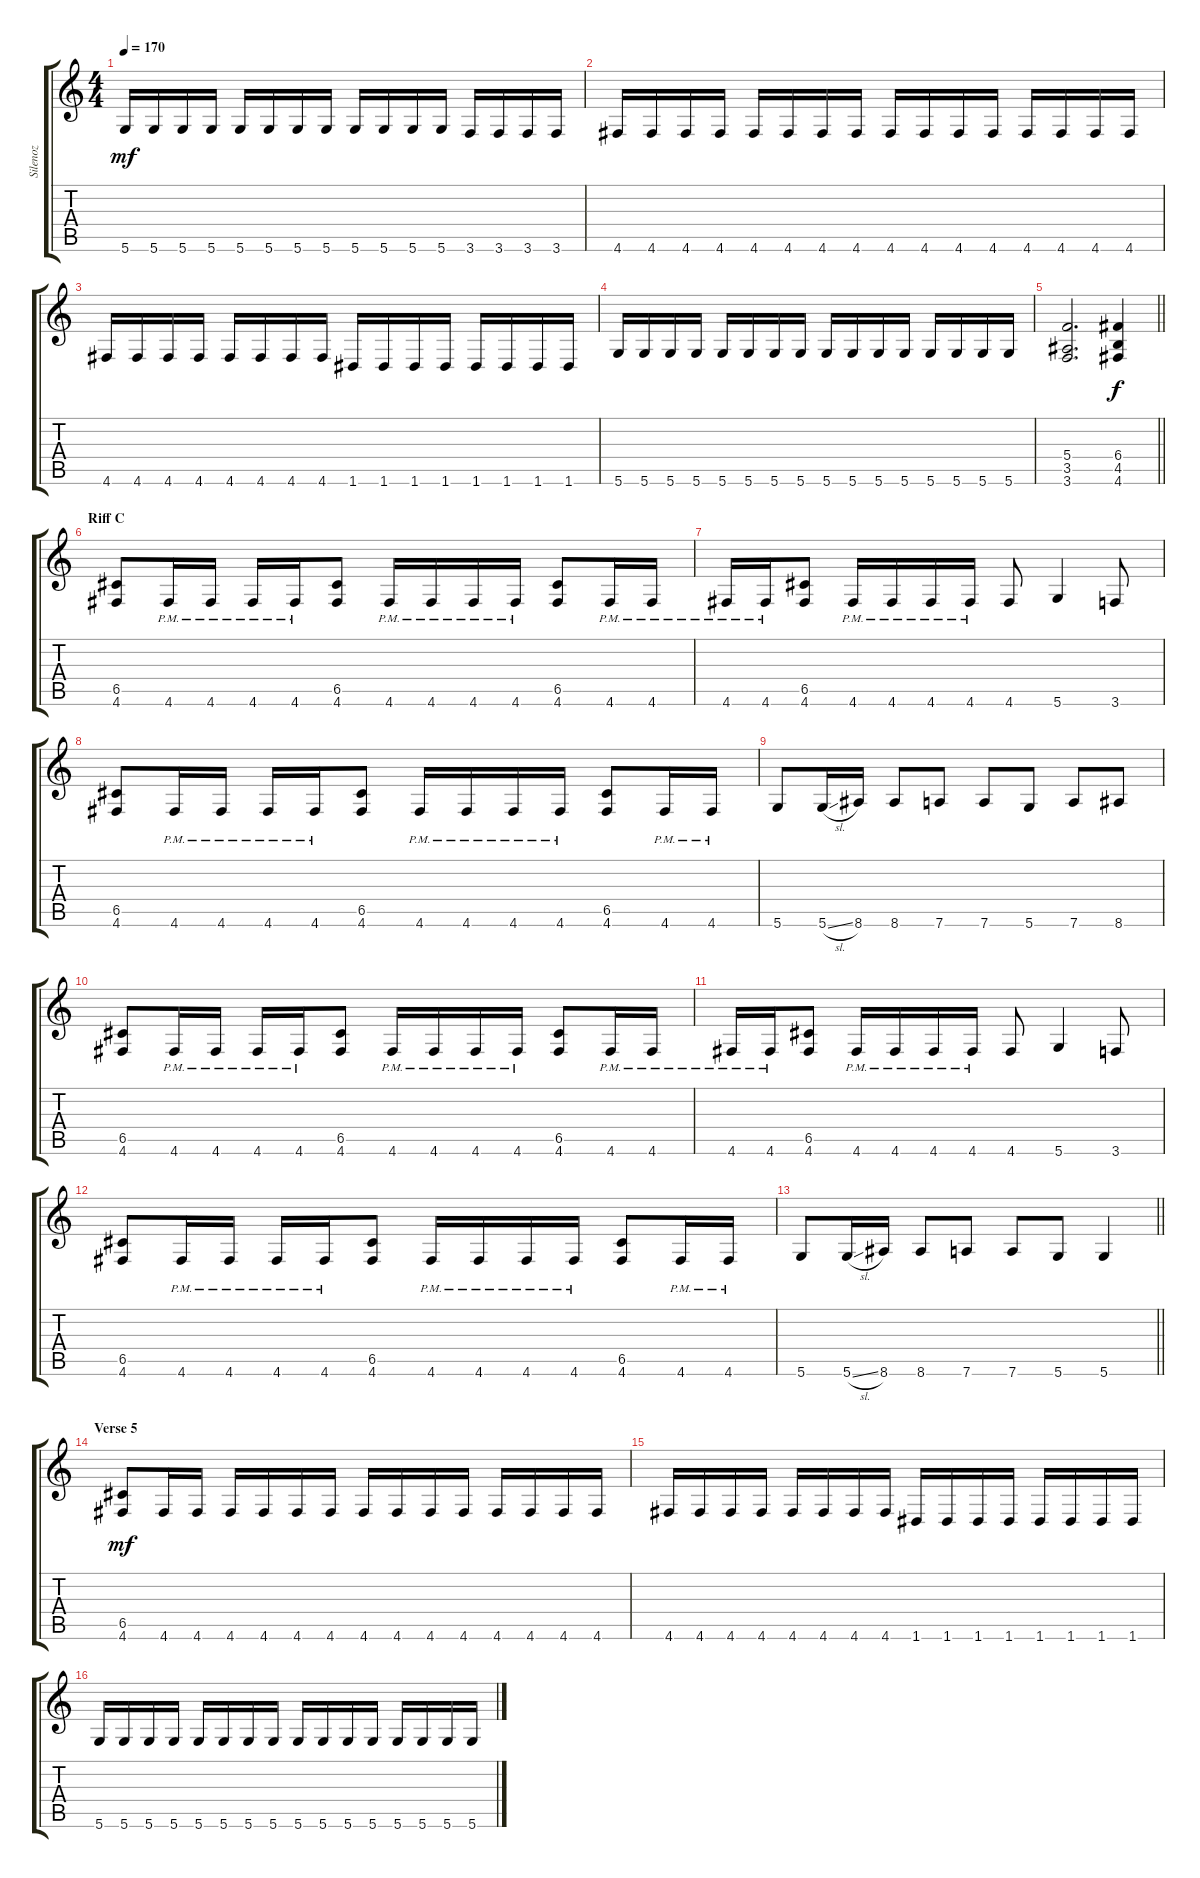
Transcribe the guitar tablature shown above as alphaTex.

\track ("Silenoz" "Silenoz") {instrument distortionguitar}
\staff {score tabs}
\tuning (D4 A3 F3 C3 G2 D2) {hide}
\ts (4 4)
\tempo 170
\clef g2
\ks c
5.6.16{dy mf} 5.6.16 5.6.16 5.6.16 5.6.16 5.6.16 5.6.16 5.6.16 5.6.16 5.6.16 5.6.16 5.6.16 3.6.16 3.6.16 3.6.16 3.6.16 |
4.6.16 4.6.16 4.6.16 4.6.16 4.6.16 4.6.16 4.6.16 4.6.16 4.6.16 4.6.16 4.6.16 4.6.16 4.6.16 4.6.16 4.6.16 4.6.16 |
4.6.16 4.6.16 4.6.16 4.6.16 4.6.16 4.6.16 4.6.16 4.6.16 1.6.16 1.6.16 1.6.16 1.6.16 1.6.16 1.6.16 1.6.16 1.6.16 |
5.6.16 5.6.16 5.6.16 5.6.16 5.6.16 5.6.16 5.6.16 5.6.16 5.6.16 5.6.16 5.6.16 5.6.16 5.6.16 5.6.16 5.6.16 5.6.16 |
\barLineRight lightlight
(5.4 3.5 3.6).2{d} (6.4 4.5 4.6).4{dy f} |
\section ("" "Riff C")
(6.5 4.6).8 4.6{pm}.16 4.6{pm}.16 4.6{pm}.16 4.6{pm}.16 (6.5 4.6).8 4.6{pm}.16 4.6{pm}.16 4.6{pm}.16 4.6{pm}.16 (6.5 4.6).8 4.6{pm}.16 4.6{pm}.16 |
4.6{pm}.16 4.6{pm}.16 (6.5 4.6).8 4.6{pm}.16 4.6{pm}.16 4.6{pm}.16 4.6{pm}.16 4.6.8 5.6.4 3.6.8 |
(6.5 4.6).8 4.6{pm}.16 4.6{pm}.16 4.6{pm}.16 4.6{pm}.16 (6.5 4.6).8 4.6{pm}.16 4.6{pm}.16 4.6{pm}.16 4.6{pm}.16 (6.5 4.6).8 4.6{pm}.16 4.6{pm}.16 |
5.6.8 5.6{sl}.16 8.6.16 8.6.8 7.6.8 7.6.8 5.6.8 7.6.8 8.6.8 |
(6.5 4.6).8 4.6{pm}.16 4.6{pm}.16 4.6{pm}.16 4.6{pm}.16 (6.5 4.6).8 4.6{pm}.16 4.6{pm}.16 4.6{pm}.16 4.6{pm}.16 (6.5 4.6).8 4.6{pm}.16 4.6{pm}.16 |
4.6{pm}.16 4.6{pm}.16 (6.5 4.6).8 4.6{pm}.16 4.6{pm}.16 4.6{pm}.16 4.6{pm}.16 4.6.8 5.6.4 3.6.8 |
(6.5 4.6).8 4.6{pm}.16 4.6{pm}.16 4.6{pm}.16 4.6{pm}.16 (6.5 4.6).8 4.6{pm}.16 4.6{pm}.16 4.6{pm}.16 4.6{pm}.16 (6.5 4.6).8 4.6{pm}.16 4.6{pm}.16 |
\barLineRight lightlight
5.6.8 5.6{sl}.16 8.6.16 8.6.8 7.6.8 7.6.8 5.6.8 5.6.4 |
\section ("" "Verse 5")
(6.5 4.6).8{dy mf} 4.6.16 4.6.16 4.6.16 4.6.16 4.6.16 4.6.16 4.6.16 4.6.16 4.6.16 4.6.16 4.6.16 4.6.16 4.6.16 4.6.16 |
4.6.16 4.6.16 4.6.16 4.6.16 4.6.16 4.6.16 4.6.16 4.6.16 1.6.16 1.6.16 1.6.16 1.6.16 1.6.16 1.6.16 1.6.16 1.6.16 |
5.6.16 5.6.16 5.6.16 5.6.16 5.6.16 5.6.16 5.6.16 5.6.16 5.6.16 5.6.16 5.6.16 5.6.16 5.6.16 5.6.16 5.6.16 5.6.16
